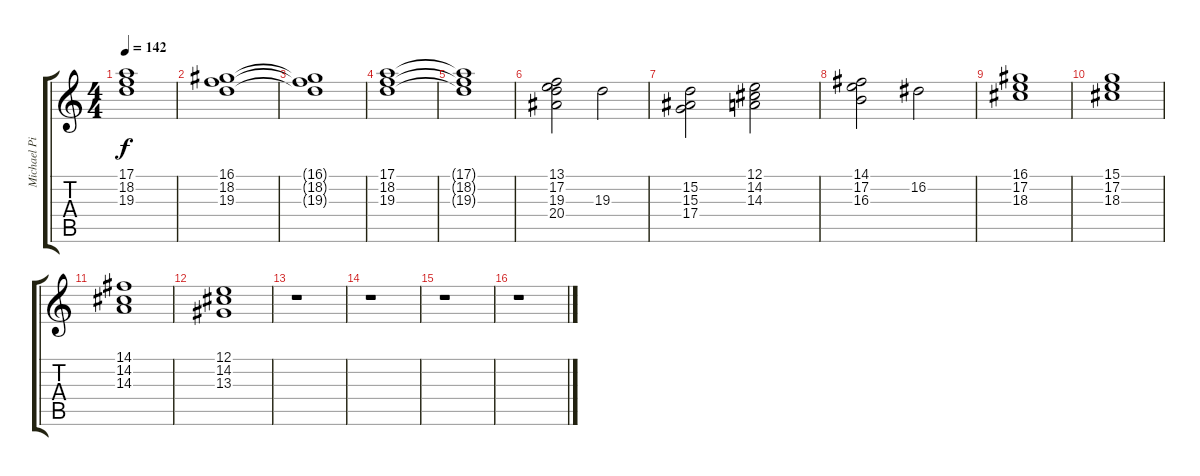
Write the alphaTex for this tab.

\track ("Michael Pinnella (organ)" "Michael Pi") {instrument drawbarorgan}
\staff {score tabs}
\tuning (E4 B3 G3 D3 A2 E2) {hide}
\ts (4 4)
\tempo 142
\clef g2
\ks c
(17.1{t} 18.2{t} 19.3{t}).1{dy f} |
(16.1 18.2 19.3).1 |
(16.1{t} 18.2{t} 19.3{t}).1 |
(17.1 18.2 19.3).1 |
(17.1{t} 18.2{t} 19.3{t}).1 |
(13.1 17.2 19.3 20.4).2 19.3.2 |
(15.2 15.3 17.4).2 (12.1 14.2 14.3).2 |
(14.1 17.2 16.3).2 16.2.2 |
(16.1 17.2 18.3).1{volume 13 balance 8} |
(15.1 17.2 18.3).1 |
(14.1 14.2 14.3).1 |
(12.1 14.2 13.3).1 |
r.1 |
r.1 |
r.1 |
r.1
